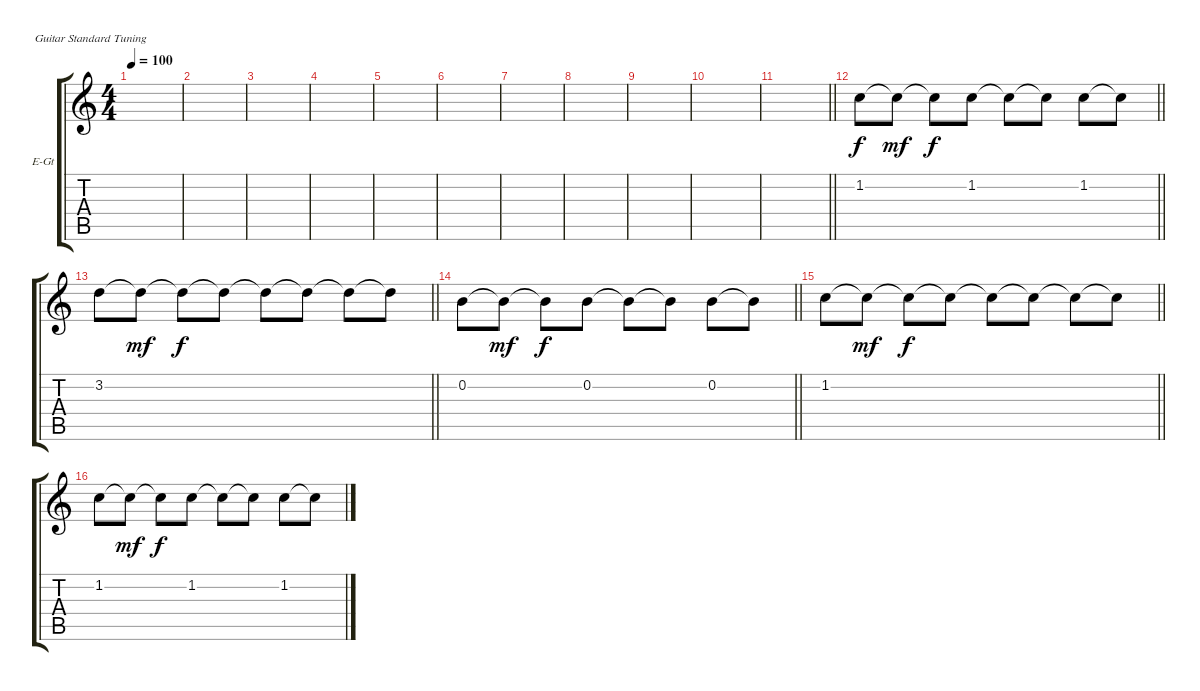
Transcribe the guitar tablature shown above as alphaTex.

\bracketExtendMode groupsimilarinstruments
\firstSystemTrackNameOrientation horizontal
\otherSystemsTrackNameOrientation horizontal
\track ("Electric Guitar" "E-Gt") {instrument overdrivenguitar}
\staff {score tabs}
\tuning (E4 B3 G3 D3 A2 E2)
\ts (4 4)
\tempo 100
\clef g2
\scale
0.333333
\ks c
|
\scale
0.333333 |
\scale
0.333333 |
\scale
0.333333 |
\scale
0.333333 |
\scale
0.333333 |
\scale
0.333333 |
\scale
0.333333 |
\scale
0.333333 |
\scale
0.333333 |
\scale
0.333333
\barLineRight lightlight
|
\scale
0.333333
\barLineRight lightlight
1.2.8 1.2{t}.8{dy mf} 1.2{t}.8{dy f} 1.2.8 1.2{t}.8 1.2{t}.8 1.2.8 1.2{t}.8 |
\scale
0.333333
\barLineRight lightlight
3.2.8 3.2{t}.8{dy mf} 3.2{t}.8{dy f} 3.2{t}.8 3.2{t}.8 3.2{t}.8 3.2{t}.8 3.2{t}.8 |
\scale
0.333333
\barLineRight lightlight
0.2.8 0.2{t}.8{dy mf} 0.2{t}.8{dy f} 0.2.8 0.2{t}.8 0.2{t}.8 0.2.8 0.2{t}.8 |
\scale
0.333333
\barLineRight lightlight
1.2.8 1.2{t}.8{dy mf} 1.2{t}.8{dy f} 1.2{t}.8 1.2{t}.8 1.2{t}.8 1.2{t}.8 1.2{t}.8 |
\scale
0.333333 1.2.8 1.2{t}.8{dy mf} 1.2{t}.8{dy f} 1.2.8 1.2{t}.8 1.2{t}.8 1.2.8 1.2{t}.8
